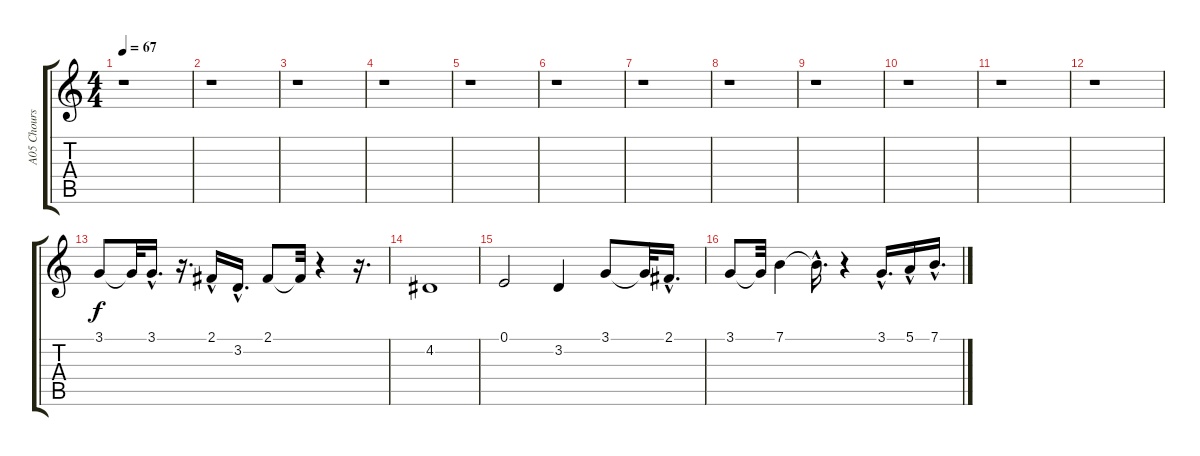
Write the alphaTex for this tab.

\track ("A05 Chours 1" "A05 Chours") {instrument choiraahs}
\staff {score tabs}
\tuning (E4 B3 G3 D3 A2 E2) {hide}
\ts (4 4)
\tempo 67
\clef g2
\ks c
r.1{dy f} |
r.1 |
r.1 |
r.1 |
r.1 |
r.1 |
r.1 |
r.1 |
r.1 |
r.1 |
r.1 |
r.1 |
3.1.8 3.1{t}.32 3.1{hac}.16{d} r.16{d} 2.1{hac}.16 3.2{hac}.16{d} 2.1.8 2.1{t}.32 r.4 r.16{d} |
4.2.1 |
0.1.2 3.2.4 3.1.8 3.1{t}.32 2.1{hac}.16{d} |
3.1.8 3.1{t}.32 7.1.4 7.1{hac t}.16{d} r.4 3.1{hac}.16{d} 5.1{hac}.16 7.1{hac}.16{d}
